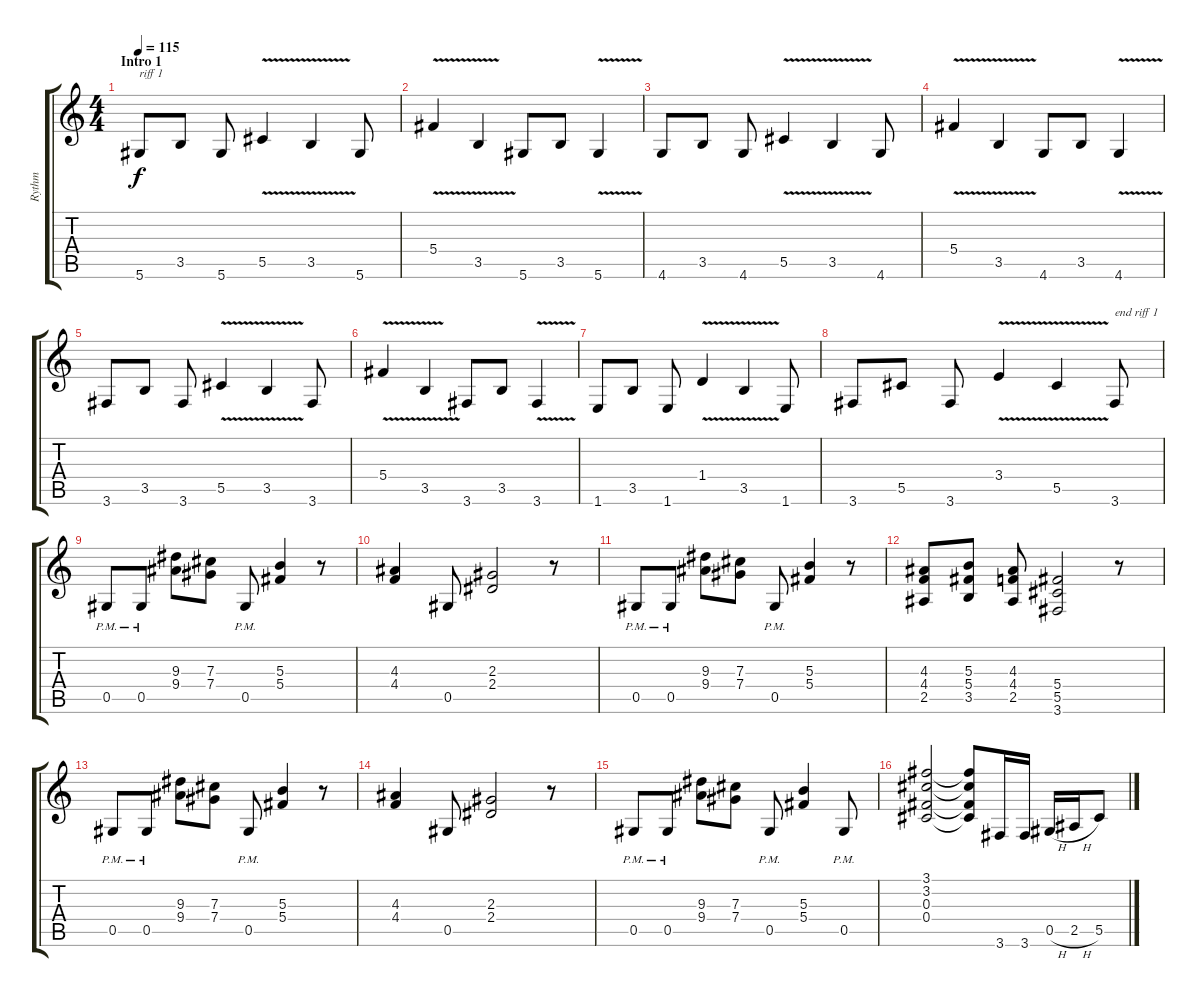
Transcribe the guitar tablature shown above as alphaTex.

\track ("Rythm" "Rythm") {instrument distortionguitar}
\staff {score tabs}
\tuning (Eb4 Bb3 Gb3 Db3 Ab2 Eb2) {hide}
\ts (4 4)
\section ("" "Intro 1")
\tempo 115
\clef g2
\ks c
5.6.8{txt "riff 1" dy f instrument distortionguitar} 3.5.8 5.6.8 5.5{v}.4 3.5{v}.4 5.6.8 |
5.4{v}.4 3.5{v}.4 5.6.8 3.5.8 5.6{v}.4 |
4.6.8 3.5.8 4.6.8 5.5{v}.4 3.5{v}.4 4.6.8 |
5.4{v}.4 3.5{v}.4 4.6.8 3.5.8 4.6{v}.4 |
3.6.8 3.5.8 3.6.8 5.5{v}.4 3.5{v}.4 3.6.8 |
5.4{v}.4 3.5{v}.4 3.6.8 3.5.8 3.6{v}.4 |
1.6.8 3.5.8 1.6.8 1.4{v}.4 3.5{v}.4 1.6.8 |
3.6.8 5.5.8 3.6.8 3.4{v}.4 5.5{v}.4 3.6.8{txt "end riff 1"} |
0.5{pm}.8 0.5{pm}.8 (9.3 9.4).8 (7.3 7.4).8 0.5{pm}.8 (5.3 5.4).4 r.8 |
(4.3 4.4).4 0.5.8 (2.3 2.4).2 r.8 |
0.5{pm}.8 0.5{pm}.8 (9.3 9.4).8 (7.3 7.4).8 0.5{pm}.8 (5.3 5.4).4 r.8 |
(4.3 4.4 2.5).8 (5.3 5.4 3.5).8 (4.3 4.4 2.5).8 (5.4 5.5 3.6).2 r.8 |
0.5{pm}.8 0.5{pm}.8 (9.3 9.4).8 (7.3 7.4).8 0.5{pm}.8 (5.3 5.4).4 r.8 |
(4.3 4.4).4 0.5.8 (2.3 2.4).2 r.8 |
0.5{pm}.8 0.5{pm}.8 (9.3 9.4).8 (7.3 7.4).8 0.5{pm}.8 (5.3 5.4).4 0.5{pm}.8 |
(3.1 3.2 0.3 0.4).2 (3.1{t} 3.2{t} 0.3{t} 0.4{t}).8 3.6.16 3.6.16 0.5{h}.16 2.5{h}.16 5.5.8
